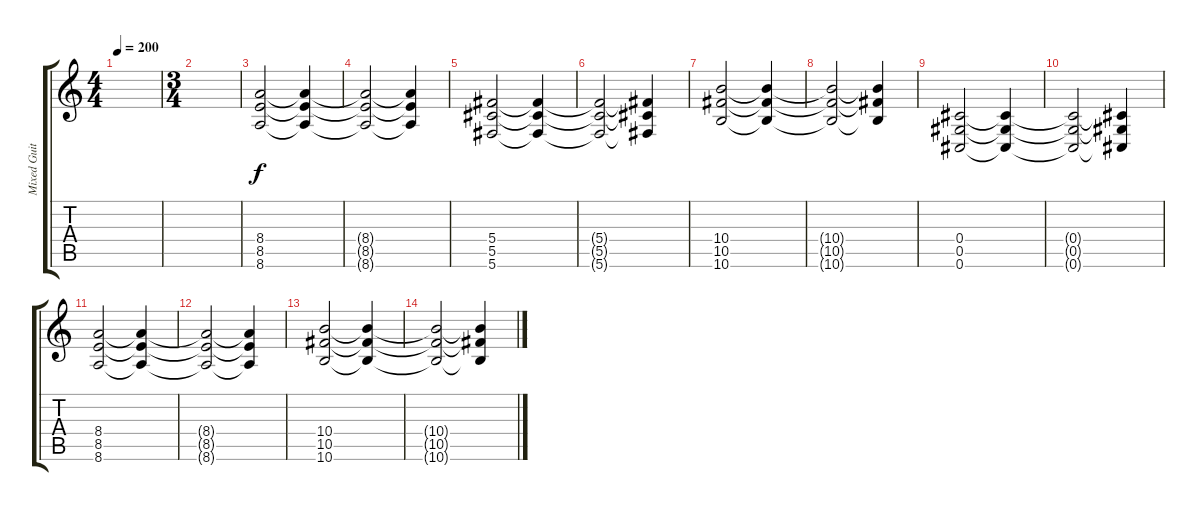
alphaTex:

\track ("Mixed Guitar" "Mixed Guit") {instrument distortionguitar}
\staff {score tabs}
\tuning (Eb4 Bb3 Gb3 Db3 Ab2 Db2) {hide}
\ts (4 4)
\tempo 200
\clef g2
\ks c
|
\ts (3 4)
|
(8.4 8.5 8.6).2 (8.4{t} 8.5{t} 8.6{t}).4 |
(8.4{t} 8.5{t} 8.6{t}).2 (8.4{t} 8.5{t} 8.6{t}).4 |
(5.4 5.5 5.6).2 (5.4{t} 5.5{t} 5.6{t}).4 |
(5.4{t} 5.5{t} 5.6{t}).2 (5.4{t} 5.5{t} 5.6{t}).4 |
(10.4 10.5 10.6).2 (10.4{t} 10.5{t} 10.6{t}).4 |
(10.4{t} 10.5{t} 10.6{t}).2 (10.4{t} 10.5{t} 10.6{t}).4 |
(0.4 0.5 0.6).2 (0.4{t} 0.5{t} 0.6{t}).4 |
(0.4{t} 0.5{t} 0.6{t}).2 (0.4{t} 0.5{t} 0.6{t}).4 |
(8.4 8.5 8.6).2 (8.4{t} 8.5{t} 8.6{t}).4 |
(8.4{t} 8.5{t} 8.6{t}).2 (8.4{t} 8.5{t} 8.6{t}).4 |
(10.4 10.5 10.6).2 (10.4{t} 10.5{t} 10.6{t}).4 |
(10.4{t} 10.5{t} 10.6{t}).2 (10.4{t} 10.5{t} 10.6{t}).4
